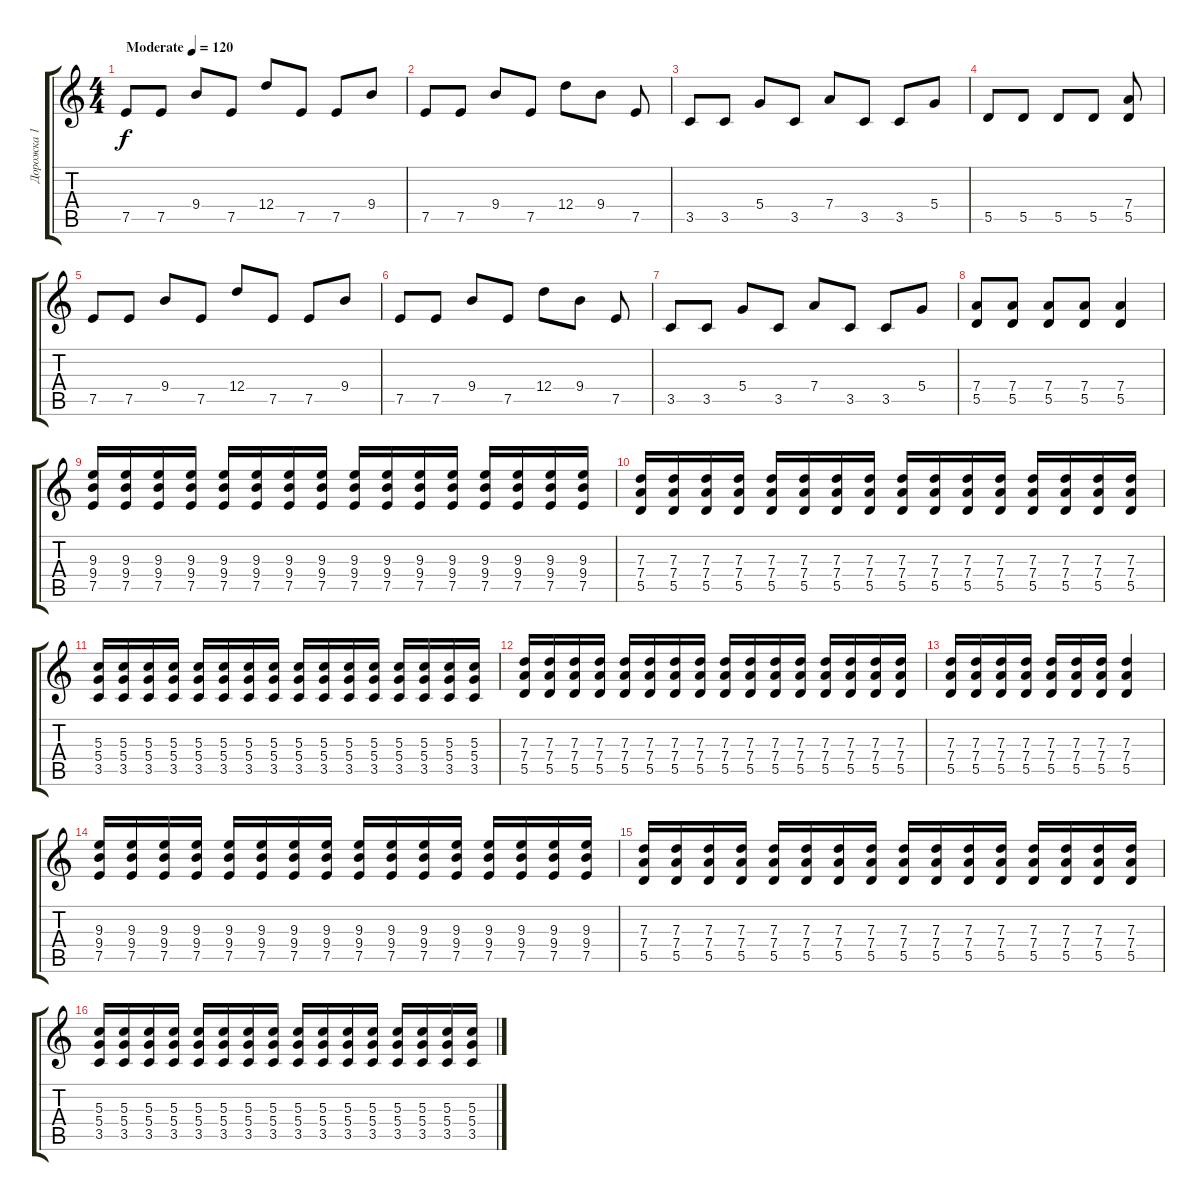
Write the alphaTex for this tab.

\track ("Дорожка 1" "Дорожка 1") {instrument distortionguitar}
\staff {score tabs}
\tuning (E4 B3 G3 D3 A2 E2) {hide}
\ts (4 4)
\tempo (120 "Moderate")
\clef g2
\ks c
7.5.8{dy f instrument distortionguitar} 7.5.8 9.4.8 7.5.8 12.4.8 7.5.8 7.5.8 9.4.8 |
7.5.8 7.5.8 9.4.8 7.5.8 12.4.8 9.4.8 7.5.8 |
3.5.8 3.5.8 5.4.8 3.5.8 7.4.8 3.5.8 3.5.8 5.4.8 |
5.5.8 5.5.8 5.5.8 5.5.8 (7.4 5.5).8 |
7.5.8 7.5.8 9.4.8 7.5.8 12.4.8 7.5.8 7.5.8 9.4.8 |
7.5.8 7.5.8 9.4.8 7.5.8 12.4.8 9.4.8 7.5.8 |
3.5.8 3.5.8 5.4.8 3.5.8 7.4.8 3.5.8 3.5.8 5.4.8 |
(7.4 5.5).8 (7.4 5.5).8 (7.4 5.5).8 (7.4 5.5).8 (7.4 5.5).4 |
(9.3 9.4 7.5).16 (9.3 9.4 7.5).16 (9.3 9.4 7.5).16 (9.3 9.4 7.5).16 (9.3 9.4 7.5).16 (9.3 9.4 7.5).16 (9.3 9.4 7.5).16 (9.3 9.4 7.5).16 (9.3 9.4 7.5).16 (9.3 9.4 7.5).16 (9.3 9.4 7.5).16 (9.3 9.4 7.5).16 (9.3 9.4 7.5).16 (9.3 9.4 7.5).16 (9.3 9.4 7.5).16 (9.3 9.4 7.5).16 |
(7.3 7.4 5.5).16 (7.3 7.4 5.5).16 (7.3 7.4 5.5).16 (7.3 7.4 5.5).16 (7.3 7.4 5.5).16 (7.3 7.4 5.5).16 (7.3 7.4 5.5).16 (7.3 7.4 5.5).16 (7.3 7.4 5.5).16 (7.3 7.4 5.5).16 (7.3 7.4 5.5).16 (7.3 7.4 5.5).16 (7.3 7.4 5.5).16 (7.3 7.4 5.5).16 (7.3 7.4 5.5).16 (7.3 7.4 5.5).16 |
(5.3 5.4 3.5).16 (5.3 5.4 3.5).16 (5.3 5.4 3.5).16 (5.3 5.4 3.5).16 (5.3 5.4 3.5).16 (5.3 5.4 3.5).16 (5.3 5.4 3.5).16 (5.3 5.4 3.5).16 (5.3 5.4 3.5).16 (5.3 5.4 3.5).16 (5.3 5.4 3.5).16 (5.3 5.4 3.5).16 (5.3 5.4 3.5).16 (5.3 5.4 3.5).16 (5.3 5.4 3.5).16 (5.3 5.4 3.5).16 |
(7.3 7.4 5.5).16 (7.3 7.4 5.5).16 (7.3 7.4 5.5).16 (7.3 7.4 5.5).16 (7.3 7.4 5.5).16 (7.3 7.4 5.5).16 (7.3 7.4 5.5).16 (7.3 7.4 5.5).16 (7.3 7.4 5.5).16 (7.3 7.4 5.5).16 (7.3 7.4 5.5).16 (7.3 7.4 5.5).16 (7.3 7.4 5.5).16 (7.3 7.4 5.5).16 (7.3 7.4 5.5).16 (7.3 7.4 5.5).16 |
(7.3 7.4 5.5).16 (7.3 7.4 5.5).16 (7.3 7.4 5.5).16 (7.3 7.4 5.5).16 (7.3 7.4 5.5).16 (7.3 7.4 5.5).16 (7.3 7.4 5.5).16 (7.3 7.4 5.5).4 |
(9.3 9.4 7.5).16 (9.3 9.4 7.5).16 (9.3 9.4 7.5).16 (9.3 9.4 7.5).16 (9.3 9.4 7.5).16 (9.3 9.4 7.5).16 (9.3 9.4 7.5).16 (9.3 9.4 7.5).16 (9.3 9.4 7.5).16 (9.3 9.4 7.5).16 (9.3 9.4 7.5).16 (9.3 9.4 7.5).16 (9.3 9.4 7.5).16 (9.3 9.4 7.5).16 (9.3 9.4 7.5).16 (9.3 9.4 7.5).16 |
(7.3 7.4 5.5).16 (7.3 7.4 5.5).16 (7.3 7.4 5.5).16 (7.3 7.4 5.5).16 (7.3 7.4 5.5).16 (7.3 7.4 5.5).16 (7.3 7.4 5.5).16 (7.3 7.4 5.5).16 (7.3 7.4 5.5).16 (7.3 7.4 5.5).16 (7.3 7.4 5.5).16 (7.3 7.4 5.5).16 (7.3 7.4 5.5).16 (7.3 7.4 5.5).16 (7.3 7.4 5.5).16 (7.3 7.4 5.5).16 |
(5.3 5.4 3.5).16 (5.3 5.4 3.5).16 (5.3 5.4 3.5).16 (5.3 5.4 3.5).16 (5.3 5.4 3.5).16 (5.3 5.4 3.5).16 (5.3 5.4 3.5).16 (5.3 5.4 3.5).16 (5.3 5.4 3.5).16 (5.3 5.4 3.5).16 (5.3 5.4 3.5).16 (5.3 5.4 3.5).16 (5.3 5.4 3.5).16 (5.3 5.4 3.5).16 (5.3 5.4 3.5).16 (5.3 5.4 3.5).16
